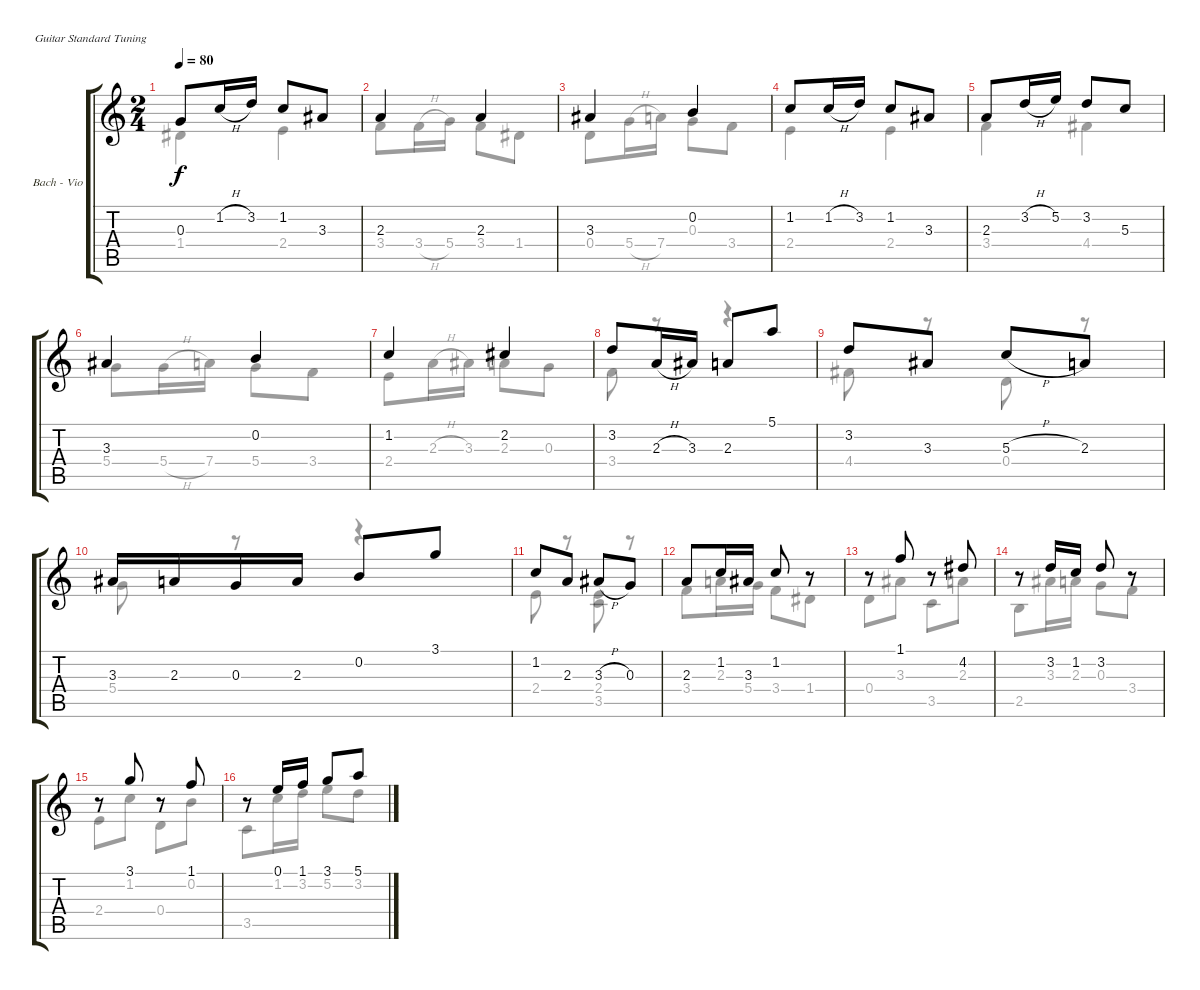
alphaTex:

\bracketExtendMode groupsimilarinstruments
\firstSystemTrackNameOrientation horizontal
\otherSystemsTrackNameOrientation horizontal
\track ("Bach - Violin Sonata No. 2 BWV 1003 - Fugue" "Bach - Vio") {instrument acousticguitarnylon}
\staff {score tabs}
\tuning (E4 B3 G3 D3 A2 E2)
\voice
\ts (2 4)
\tempo 80
\clef g2
\ks c
0.3.8{dy f} 1.2{h}.16 3.2.16 1.2.8 3.3.8 |
2.3.4 2.3.4 |
3.3.4 0.2.4 |
1.2.8 1.2{h}.16 3.2.16 1.2.8 3.3.8 |
2.3.8 3.2{h}.16 5.2.16 3.2.8 5.3.8 |
3.3.4 0.2.4 |
1.2.4 2.2.4 |
3.2.8 2.3{h}.16 3.3.16 2.3.8 5.1.8 |
3.2.8 3.3.8 5.3{h}.8 2.3.8 |
3.3.16 2.3.16 0.3.16 2.3.16 0.2.8 3.1.8 |
1.2.8 2.3.8 3.3{h}.8 0.3.8 |
2.3.8 1.2.16 3.3.16 1.2.8 r.8 |
r.8 1.1.8 r.8 4.2.8 |
r.8 3.2.16 1.2.16 3.2.8 r.8 |
r.8 3.1.8 r.8 1.1.8 |
r.8 0.1.16 1.1.16 3.1.8 5.1.8
\voice
\clef g2
\ottava regular
\simile none
\ks c
1.4.4{dy f} 2.4.4 |
3.4.8 3.4{h}.16 5.4.16 3.4.8 1.4.8 |
0.4.8 5.4{h}.16 7.4.16 0.3.8 3.4.8 |
2.4.4 2.4.4 |
3.4.4 4.4.4 |
5.4.8 5.4{h}.16 7.4.16 5.4.8 3.4.8 |
2.4.8 2.3{h}.16 3.3.16 2.3.8 0.3.8 |
3.4.8 r.8 r.4 |
4.4.8 r.8 0.4.8 r.8 |
5.4.8 r.8 r.4 |
2.4.8 r.8 (2.4 3.5).8 r.8 |
3.4.8 2.3.16 5.4.16 3.4.8 1.4.8 |
0.4.8 3.3.8 3.5.8 2.3.8 |
2.5.8 3.3.16 2.3.16 0.3.8 3.4.8 |
2.4.8 1.2.8 0.4.8 0.2.8 |
3.5.8 1.2.16 3.2.16 5.2.8 3.2.8
